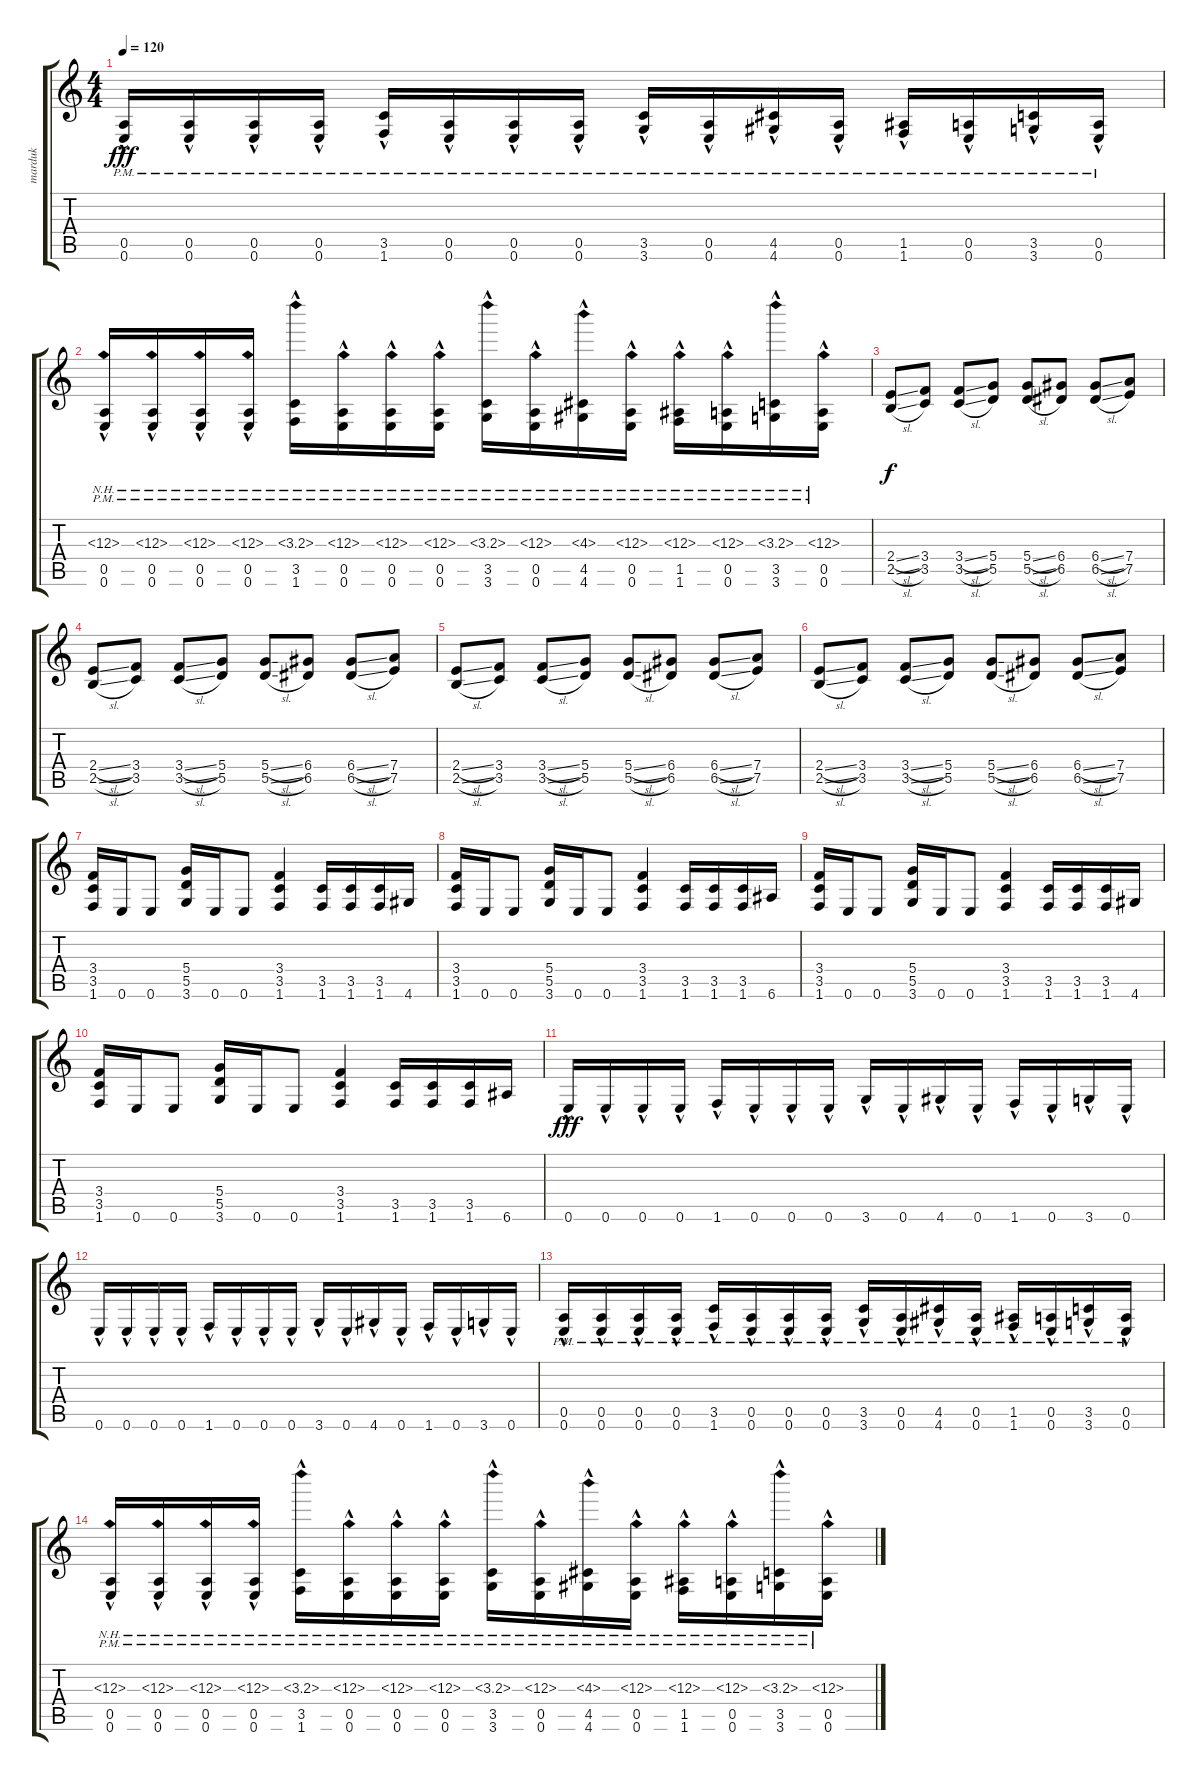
\track ("marduk" "marduk") {instrument distortionguitar}
\staff {score tabs}
\tuning (E4 B3 G3 D3 A2 E2) {hide}
\ts (4 4)
\tempo 120
\clef g2
\ks c
(0.5{hac pm} 0.6{hac}).16{dy fff} (0.5{hac pm} 0.6{hac}).16 (0.5{hac pm} 0.6{hac}).16 (0.5{hac pm} 0.6{hac}).16 (3.5{hac pm} 1.6{hac}).16 (0.5{hac pm} 0.6{hac}).16 (0.5{hac pm} 0.6{hac}).16 (0.5{hac pm} 0.6{hac}).16 (3.5{hac pm} 3.6{hac}).16 (0.5{hac pm} 0.6{hac}).16 (4.5{hac pm} 4.6{hac}).16 (0.5{hac pm} 0.6{hac}).16 (1.5{hac pm} 1.6{hac}).16 (0.5{hac pm} 0.6{hac}).16 (3.5{hac pm} 3.6{hac}).16 (0.5{hac pm} 0.6{hac}).16 |
(0.3{nh hac pm} 0.5{hac pm} 0.6{hac}).16 (0.3{nh hac pm} 0.5{hac pm} 0.6{hac}).16 (0.3{nh hac} 0.5{hac pm} 0.6{hac}).16 (0.3{nh hac} 0.5{hac pm} 0.6{hac}).16 (3.3{nh hac} 3.5{hac pm} 1.6{hac}).16 (0.3{nh hac} 0.5{hac pm} 0.6{hac}).16 (0.3{nh hac} 0.5{hac pm} 0.6{hac}).16 (0.3{nh hac} 0.5{hac pm} 0.6{hac}).16 (3.3{nh hac} 3.5{hac pm} 3.6{hac}).16 (0.3{nh hac} 0.5{hac pm} 0.6{hac}).16 (4.3{nh hac} 4.5{hac pm} 4.6{hac}).16 (0.3{nh hac} 0.5{hac pm} 0.6{hac}).16 (1.3{nh hac} 1.5{hac pm} 1.6{hac}).16 (0.3{nh hac} 0.5{hac pm} 0.6{hac}).16 (3.3{nh hac} 3.5{hac pm} 3.6{hac}).16 (0.3{nh hac} 0.5{hac pm} 0.6{hac}).16 |
(2.4{sl} 2.5{sl}).8{dy f} (3.4 3.5).8 (3.4{sl} 3.5{sl}).8 (5.4 5.5).8 (5.4{sl} 5.5{sl}).8 (6.4 6.5).8 (6.4{sl} 6.5{sl}).8 (7.4 7.5).8 |
(2.4{sl} 2.5{sl}).8 (3.4 3.5).8 (3.4{sl} 3.5{sl}).8 (5.4 5.5).8 (5.4{sl} 5.5{sl}).8 (6.4 6.5).8 (6.4{sl} 6.5{sl}).8 (7.4 7.5).8 |
(2.4{sl} 2.5{sl}).8 (3.4 3.5).8 (3.4{sl} 3.5{sl}).8 (5.4 5.5).8 (5.4{sl} 5.5{sl}).8 (6.4 6.5).8 (6.4{sl} 6.5{sl}).8 (7.4 7.5).8 |
(2.4{sl} 2.5{sl}).8 (3.4 3.5).8 (3.4{sl} 3.5{sl}).8 (5.4 5.5).8 (5.4{sl} 5.5{sl}).8 (6.4 6.5).8 (6.4{sl} 6.5{sl}).8 (7.4 7.5).8 |
(3.4 3.5 1.6).16 0.6.16 0.6.8 (5.4 5.5 3.6).16 0.6.16 0.6.8 (3.4 3.5 1.6).4 (3.5 1.6).16 (3.5 1.6).16 (3.5 1.6).16 4.6.16 |
(3.4 3.5 1.6).16 0.6.16 0.6.8 (5.4 5.5 3.6).16 0.6.16 0.6.8 (3.4 3.5 1.6).4 (3.5 1.6).16 (3.5 1.6).16 (3.5 1.6).16 6.6.16 |
(3.4 3.5 1.6).16 0.6.16 0.6.8 (5.4 5.5 3.6).16 0.6.16 0.6.8 (3.4 3.5 1.6).4 (3.5 1.6).16 (3.5 1.6).16 (3.5 1.6).16 4.6.16 |
(3.4 3.5 1.6).16 0.6.16 0.6.8 (5.4 5.5 3.6).16 0.6.16 0.6.8 (3.4 3.5 1.6).4 (3.5 1.6).16 (3.5 1.6).16 (3.5 1.6).16 6.6.16 |
0.6{hac}.16{dy fff} 0.6{hac}.16 0.6{hac}.16 0.6{hac}.16 1.6{hac}.16 0.6{hac}.16 0.6{hac}.16 0.6{hac}.16 3.6{hac}.16 0.6{hac}.16 4.6{hac}.16 0.6{hac}.16 1.6{hac}.16 0.6{hac}.16 3.6{hac}.16 0.6{hac}.16 |
0.6{hac}.16 0.6{hac}.16 0.6{hac}.16 0.6{hac}.16 1.6{hac}.16 0.6{hac}.16 0.6{hac}.16 0.6{hac}.16 3.6{hac}.16 0.6{hac}.16 4.6{hac}.16 0.6{hac}.16 1.6{hac}.16 0.6{hac}.16 3.6{hac}.16 0.6{hac}.16 |
(0.5{hac pm} 0.6{hac}).16 (0.5{hac pm} 0.6{hac}).16 (0.5{hac pm} 0.6{hac}).16 (0.5{hac pm} 0.6{hac}).16 (3.5{hac pm} 1.6{hac}).16 (0.5{hac pm} 0.6{hac}).16 (0.5{hac pm} 0.6{hac}).16 (0.5{hac pm} 0.6{hac}).16 (3.5{hac pm} 3.6{hac}).16 (0.5{hac pm} 0.6{hac}).16 (4.5{hac pm} 4.6{hac}).16 (0.5{hac pm} 0.6{hac}).16 (1.5{hac pm} 1.6{hac}).16 (0.5{hac pm} 0.6{hac}).16 (3.5{hac pm} 3.6{hac}).16 (0.5{hac pm} 0.6{hac}).16 |
(0.3{nh hac pm} 0.5{hac pm} 0.6{hac}).16 (0.3{nh hac pm} 0.5{hac pm} 0.6{hac}).16 (0.3{nh hac} 0.5{hac pm} 0.6{hac}).16 (0.3{nh hac} 0.5{hac pm} 0.6{hac}).16 (3.3{nh hac} 3.5{hac pm} 1.6{hac}).16 (0.3{nh hac} 0.5{hac pm} 0.6{hac}).16 (0.3{nh hac} 0.5{hac pm} 0.6{hac}).16 (0.3{nh hac} 0.5{hac pm} 0.6{hac}).16 (3.3{nh hac} 3.5{hac pm} 3.6{hac}).16 (0.3{nh hac} 0.5{hac pm} 0.6{hac}).16 (4.3{nh hac} 4.5{hac pm} 4.6{hac}).16 (0.3{nh hac} 0.5{hac pm} 0.6{hac}).16 (1.3{nh hac} 1.5{hac pm} 1.6{hac}).16 (0.3{nh hac} 0.5{hac pm} 0.6{hac}).16 (3.3{nh hac} 3.5{hac pm} 3.6{hac}).16 (0.3{nh hac} 0.5{hac pm} 0.6{hac}).16
